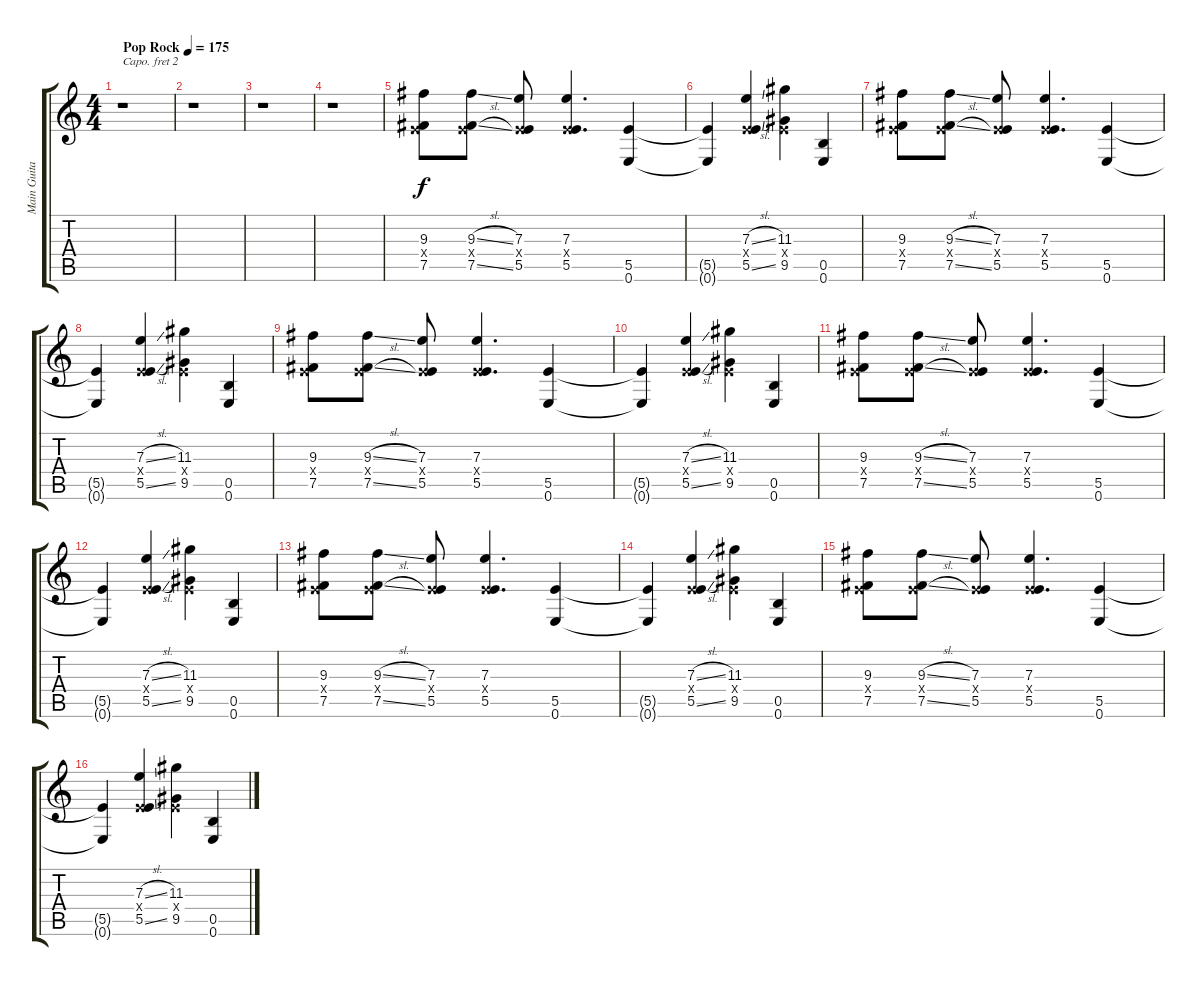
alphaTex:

\track ("Main Guitar" "Main Guita") {instrument overdrivenguitar}
\staff {score tabs}
\capo 2
\tuning (E4 B3 G3 D3 A2 D2) {hide}
\ts (4 4)
\tempo (175 "Pop Rock")
\clef g2
\ks c
r.1{dy f instrument overdrivenguitar} |
r.1 |
r.1 |
r.1 |
(9.3 0.4{x} 7.5).8{balance 0 instrument overdrivenguitar} (9.3{sl} 0.4{x} 7.5{sl}).8 (7.3 0.4{x} 5.5).8 (7.3 0.4{x} 5.5).4{d} (5.5 0.6).4 |
(5.5{t} 0.6{t}).4 (7.3{sl} 0.4{x} 5.5{sl}).4 (11.3 0.4{x} 9.5).4 (0.5 0.6).4 |
(9.3 0.4{x} 7.5).8 (9.3{sl} 0.4{x} 7.5{sl}).8 (7.3 0.4{x} 5.5).8 (7.3 0.4{x} 5.5).4{d} (5.5 0.6).4 |
(5.5{t} 0.6{t}).4 (7.3{sl} 0.4{x} 5.5{sl}).4 (11.3 0.4{x} 9.5).4 (0.5 0.6).4 |
(9.3 0.4{x} 7.5).8{instrument overdrivenguitar} (9.3{sl} 0.4{x} 7.5{sl}).8 (7.3 0.4{x} 5.5).8 (7.3 0.4{x} 5.5).4{d} (5.5 0.6).4 |
(5.5{t} 0.6{t}).4 (7.3{sl} 0.4{x} 5.5{sl}).4 (11.3 0.4{x} 9.5).4 (0.5 0.6).4 |
(9.3 0.4{x} 7.5).8 (9.3{sl} 0.4{x} 7.5{sl}).8 (7.3 0.4{x} 5.5).8 (7.3 0.4{x} 5.5).4{d} (5.5 0.6).4 |
(5.5{t} 0.6{t}).4 (7.3{sl} 0.4{x} 5.5{sl}).4 (11.3 0.4{x} 9.5).4 (0.5 0.6).4 |
(9.3 0.4{x} 7.5).8 (9.3{sl} 0.4{x} 7.5{sl}).8 (7.3 0.4{x} 5.5).8 (7.3 0.4{x} 5.5).4{d} (5.5 0.6).4 |
(5.5{t} 0.6{t}).4 (7.3{sl} 0.4{x} 5.5{sl}).4 (11.3 0.4{x} 9.5).4 (0.5 0.6).4 |
(9.3 0.4{x} 7.5).8 (9.3{sl} 0.4{x} 7.5{sl}).8 (7.3 0.4{x} 5.5).8 (7.3 0.4{x} 5.5).4{d} (5.5 0.6).4 |
(5.5{t} 0.6{t}).4 (7.3{sl} 0.4{x} 5.5{sl}).4 (11.3 0.4{x} 9.5).4 (0.5 0.6).4
